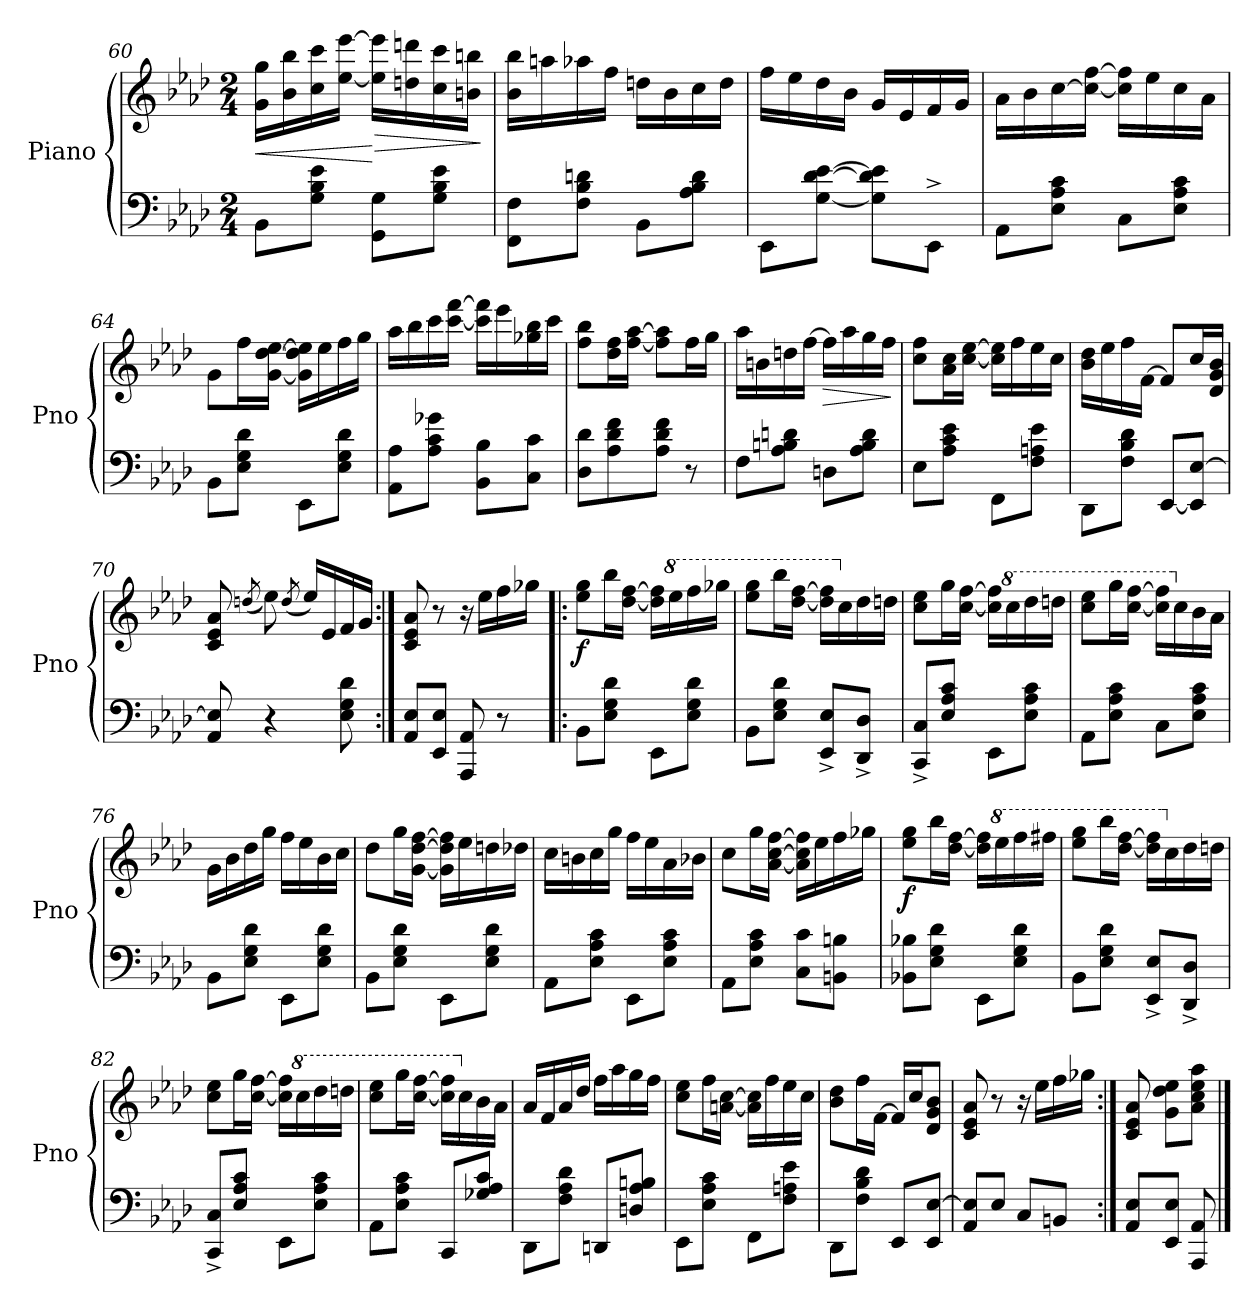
**kern	**kern	**dynam
*part1	*part1	*part1
*staff2	*staff1	*staff1/2
*I"Piano	*	*
*I'Pno	*	*
*clefF4	*clefG2	*
*k[b-e-a-d-]	*k[b-e-a-d-]	*
*M2/4	*M2/4	*
=60	=60	=60
!	!	!LO:HP:b
8BB-\L	16g\ 16gg\LL	<
.	16b-\ 16bb-\	.
8G\ 8B-\ 8e-\J	16cc\ 16ccc\	.
.	[16ee-\ [16eee-\JJ	.
!	!	!LO:HP:n=1:b
8GG\ 8G\L	16ee-\] 16eee-\]LL	[ >
.	16ddn\ 16dddn\	.
8G\ 8B-\ 8e-\J	16cc\ 16ccc\	.
.	16bn\ 16bbn\JJ	.
.	.	]
=61	=61	=61
8FF\ 8F\L	16b-\ 16bb-\LL	.
.	16aan\	.
8F\ 8B-\ 8dn\J	16aa-X\	.
.	16ff\JJ	.
8BB-\L	16ddn\LL	.
.	16b-\	.
8A-\ 8B-\ 8d\J	16cc\	.
.	16dd\JJ	.
=62	=62	=62
8EE-\L	16ff\LL	.
.	16ee-\	.
[8G\ [8d-\ [8e-\J	16dd-\	.
.	16b-\JJ	.
8G\] 8d-\] 8e-\]L	16g/LL	.
.	16e-/	.
8EE-^\J	16f/	.
.	16g/JJ	.
=63	=63	=63
8AA-\L	16a-\LL	.
.	16b-\	.
8E-\ 8A-\ 8c\J	[16cc\	.
.	16cc\_ [16ff\JJ	.
8C\L	16cc\] 16ff\]LL	.
.	16ee-\	.
8E-\ 8A-\ 8c\J	16cc\	.
.	16a-\JJ	.
!!LO:LB:g=z
=64	=64	=64
8BB-\L	8g\L	.
8E-\ 8G\ 8d-\J	16ff\L	.
.	[16g\ [16dd-\ [16ee-\JJ	.
8EE-\L	16g\] 16dd-\] 16ee-\]LL	.
.	16ee-\	.
8E-\ 8G\ 8d-\J	16ff\	.
.	16gg\JJ	.
=65	=65	=65
8AA-\ 8A-\L	16aa-\LL	.
.	16bb-\	.
8A-\ 8c\ 8g-X\J	16ccc\	.
.	[16ccc\ [16fff\JJ	.
8BB-\ 8B-\L	16ccc\] 16fff\]LL	.
.	16eee-\	.
8C\ 8c\J	16gg-X\ 16bb-\	.
.	16ccc\JJ	.
=66	=66	=66
8D-\ 8d-\L	8ff\ 8bb-\L	.
8A-\ 8d-\ 8f\	16dd-\ 16ff\L	.
.	[16ff\ [16aa-\JJ	.
8A-\ 8d-\ 8f\J	8ff\] 8aa-\]L	.
8r	16ff\L	.
.	16gg\JJ	.
=67	=67	=67
8F\L	16aa-\LL	.
.	16bn\	.
8A-\ 8Bn\ 8dn\J	16ddn\	.
.	[16ff\JJ	.
!	!	!LO:HP:b
8Dn\L	16ff\LL]	>
.	16aa-\	.
8A-\ 8B\ 8d\J	16gg\	.
.	16ff\JJ	.
.	.	]
=68	=68	=68
8E-\L	8cc\ 8ff\L	.
8A-\ 8c\ 8e-\J	16a-\ 16cc\L	.
.	[16cc\ [16ee-\JJ	.
8FF\L	16cc\] 16ee-\]LL	.
.	16ff\	.
8F\ 8An\ 8e-\J	16ee-\	.
.	16cc\JJ	.
!!LO:LB:g=z
=69	=69	=69
8DD-\L	16b-\ 16dd-\LL	.
.	16ee-\	.
8F\ 8B-\ 8d-\J	16ff\	.
.	[16f\JJ	.
[8EE-/L	8f/L]	.
8EE-/] [8E-/J	16cc/L	.
.	16d-/ 16g/ 16b-/JJ	.
=70	=70	=70
8AA-/ 8E-/]	8c/ 8e-/ 8a-/	.
.	(<8qddn/	.
4r	8ee-\)	.
.	(<8qdd/	.
.	16ee-/LL)	.
.	16e-/	.
8E-\ 8G\ 8d-\	16f/	.
.	16g/JJ	.
=71:|!	=71:|!	=71:|!
8AA-/ 8E-/L	8c/ 8e-/ 8a-/	.
8EE-/ 8E-/J	8r	.
8AAA-/ 8AA-/	16r	.
.	16ee-\LL	.
8r	16ff\	.
.	16gg-X\JJ	.
=72!|:	=72!|:	=72!|:
!	!	!LO:DY:b
8BB-\L	8ee-\ 8gg\L	f
8E-\ 8G\ 8d-\J	16bb-\L	.
.	[16dd-\ [16ff\JJ	.
8EE-\L	16dd-\] 16ff\]LL	.
*	*8va	*
.	16eee-\	.
8E-\ 8G\ 8d-\J	16fff\	.
.	16ggg-X\JJ	.
=73	=73	=73
8BB-\L	8eee-\ 8ggg\L	.
8E-\ 8G\ 8d-\J	16bbb-\L	.
.	[16ddd-\ [16fff\JJ	.
8EE-/^ 8E-/^L	16ddd-\] 16fff\]LL	.
*	*X8va	*
.	16cc\	.
8DD-/^ 8D-/^J	16dd-\	.
.	16ddn\JJ	.
!!LO:LB:g=z
=74	=74	=74
8CC/^ 8C/^L	8cc\ 8ee-\L	.
8E-/ 8A-/ 8c/J	16gg\L	.
.	[16cc\ [16ff\JJ	.
8EE-\L	16cc\] 16ff\]LL	.
*	*8va	*
.	16ccc\	.
8E-\ 8A-\ 8c\J	16ddd-\	.
.	16dddn\JJ	.
=75	=75	=75
8AA-\L	8ccc\ 8eee-\L	.
8E-\ 8A-\ 8c\J	16ggg\L	.
.	[16ccc\ [16fff\JJ	.
8C\L	16ccc\] 16fff\]LL	.
*	*X8va	*
.	16cc\	.
8E-\ 8A-\ 8c\J	16b-\	.
.	16a-\JJ	.
=76	=76	=76
8BB-\L	16g\LL	.
.	16b-\	.
8E-\ 8G\ 8d-\J	16dd-\	.
.	16gg\JJ	.
8EE-\L	16ff\LL	.
.	16ee-\	.
8E-\ 8G\ 8d-\J	16b-\	.
.	16cc\JJ	.
=77	=77	=77
8BB-\L	8dd-\L	.
8E-\ 8G\ 8d-\J	16gg\L	.
.	[16g\ [16dd-\ [16ff\JJ	.
8EE-\L	16g\] 16dd-\] 16ff\]LL	.
.	16ee-\	.
8E-\ 8G\ 8d-\J	16ddn\	.
.	16dd-X\JJ	.
=78	=78	=78
8AA-\L	16cc\LL	.
.	16bn\	.
8E-\ 8A-\ 8c\J	16cc\	.
.	16gg\JJ	.
8EE-\L	16ff\LL	.
.	16ee-\	.
8E-\ 8A-\ 8c\J	16a-\	.
.	16b-X\JJ	.
!!LO:LB:g=z
=79	=79	=79
8AA-\L	8cc\L	.
8E-\ 8A-\ 8c\J	16gg\L	.
.	[16a-\ [16cc\ [16ff\JJ	.
8C\ 8c\L	16a-\] 16cc\] 16ff\]LL	.
.	16ee-\	.
8BBn\ 8Bn\J	16ff\	.
.	16gg-X\JJ	.
=80	=80	=80
!	!	!LO:DY:b
8BB-X\ 8B-X\L	8ee-\ 8gg\L	f
8E-\ 8G\ 8d-\J	16bb-\L	.
.	[16dd-\ [16ff\JJ	.
8EE-\L	16dd-\] 16ff\]LL	.
*	*8va	*
.	16eee-\	.
8E-\ 8G\ 8d-\J	16fff\	.
.	16fff#X\JJ	.
=81	=81	=81
8BB-\L	8eee-\ 8ggg\L	.
8E-\ 8G\ 8d-\J	16bbb-\L	.
.	[16ddd-\ [16fff\JJ	.
8EE-/^ 8E-/^L	16ddd-\] 16fff\]LL	.
*	*X8va	*
.	16cc\	.
8DD-/^ 8D-/^J	16dd-\	.
.	16ddn\JJ	.
=82	=82	=82
8CC/^ 8C/^L	8cc\ 8ee-\L	.
8E-/ 8A-/ 8c/J	16gg\L	.
.	[16cc\ [16ff\JJ	.
8EE-\L	16cc\] 16ff\]LL	.
*	*8va	*
.	16ccc\	.
8E-\ 8A-\ 8c\J	16ddd-\	.
.	16dddn\JJ	.
=83	=83	=83
8AA-\L	8ccc\ 8eee-\L	.
8E-\ 8A-\ 8c\J	16ggg\L	.
.	[16ccc\ [16fff\JJ	.
8CC/L	16ccc\] 16fff\]LL	.
*	*X8va	*
.	16cc\	.
8G-X/ 8A-/ 8c/J	16b-\	.
.	16a-\JJ	.
!!LO:LB:g=z
=84	=84	=84
8DD-\L	16a-/LL	.
.	16f/	.
8F\ 8A-\ 8d-\J	16a-/	.
.	16dd-/JJ	.
8DDn/L	16ff\LL	.
.	16aa-\	.
8Dn/ 8A-/ 8Bn/J	16gg\	.
.	16ff\JJ	.
=85	=85	=85
8EE-\L	8cc\ 8ee-\L	.
8E-\ 8A-\ 8c\J	16ff\L	.
.	[16an\ [16cc\JJ	.
8FF\L	16a\] 16cc\]LL	.
.	16ff\	.
8F\ 8An\ 8e-\J	16ee-\	.
.	16cc\JJ	.
=86	=86	=86
8DD-\L	8b-\ 8dd-\L	.
8F\ 8B-\ 8d-\J	16ff\L	.
.	[16f\JJ	.
8EE-/L	16f/LL]	.
.	16cc/J	.
8EE-/ [8E-/J	8d-/ 8g/ 8b-/J	.
=87	=87	=87
8AA-/ 8E-/]L	8c/ 8e-/ 8a-/	.
8E-/J	8r	.
8C/L	16r	.
.	16ee-\LL	.
8BBn/J	16ff\	.
.	16gg-X\JJ	.
=88:|!	=88:|!	=88:|!
8AA-/ 8E-/L	8c/ 8e-/ 8a-/	.
8EE-/ 8E-/J	8g\ 8dd-\ 8ee-\L	.
8AAA-/ 8AA-/	8a-\ 8cc\ 8ee-\ 8aa-\J	.
==	==	==
*-	*-	*-
